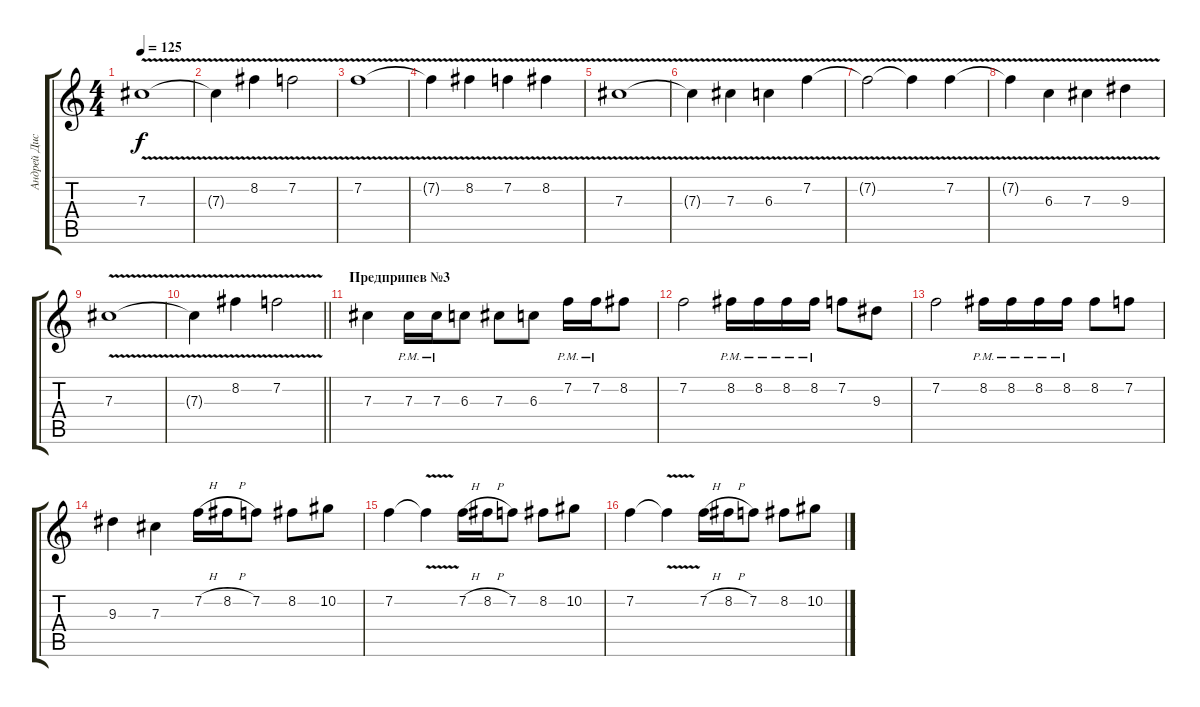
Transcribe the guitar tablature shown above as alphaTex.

\track ("Андрей Дистр" "Андрей Дис") {instrument distortionguitar}
\staff {score tabs}
\tuning (Eb4 Bb3 Gb3 Db3 Ab2 Eb2) {hide}
\ts (4 4)
\tempo 125
\clef g2
\ks c
7.3{v}.1{dy f} |
7.3{t}.4 8.2{v}.4 7.2{v}.2 |
7.2{v}.1 |
7.2{t}.4 8.2{v}.4 7.2{v}.4 8.2{v}.4 |
7.3{v}.1 |
7.3{t}.4 7.3{v}.4 6.3{v}.4 7.2{v}.4 |
7.2{v t}.2 7.2{t}.4 7.2{v}.4 |
7.2{t}.4 6.3{v}.4 7.3{v}.4 9.3{v}.4 |
7.3{v}.1 |
\barLineRight lightlight
7.3{t}.4 8.2{v}.4 7.2{v}.2 |
\section ("" "Предприпев №3")
7.3.4 7.3{pm}.16 7.3{pm}.16 6.3.8 7.3.8 6.3.8 7.2{pm}.16 7.2{pm}.16 8.2.8 |
7.2.2 8.2{pm}.16 8.2{pm}.16 8.2{pm}.16 8.2{pm}.16 7.2.8 9.3.8 |
7.2.2 8.2{pm}.16 8.2{pm}.16 8.2{pm}.16 8.2{pm}.16 8.2.8 7.2.8 |
9.3.4 7.3.4 7.2{h}.16 8.2{h}.16 7.2.8 8.2.8 10.2.8 |
7.2.4 7.2{v t}.4 7.2{h}.16 8.2{h}.16 7.2.8 8.2.8 10.2.8 |
7.2.4 7.2{v t}.4 7.2{h}.16 8.2{h}.16 7.2.8 8.2.8 10.2.8
